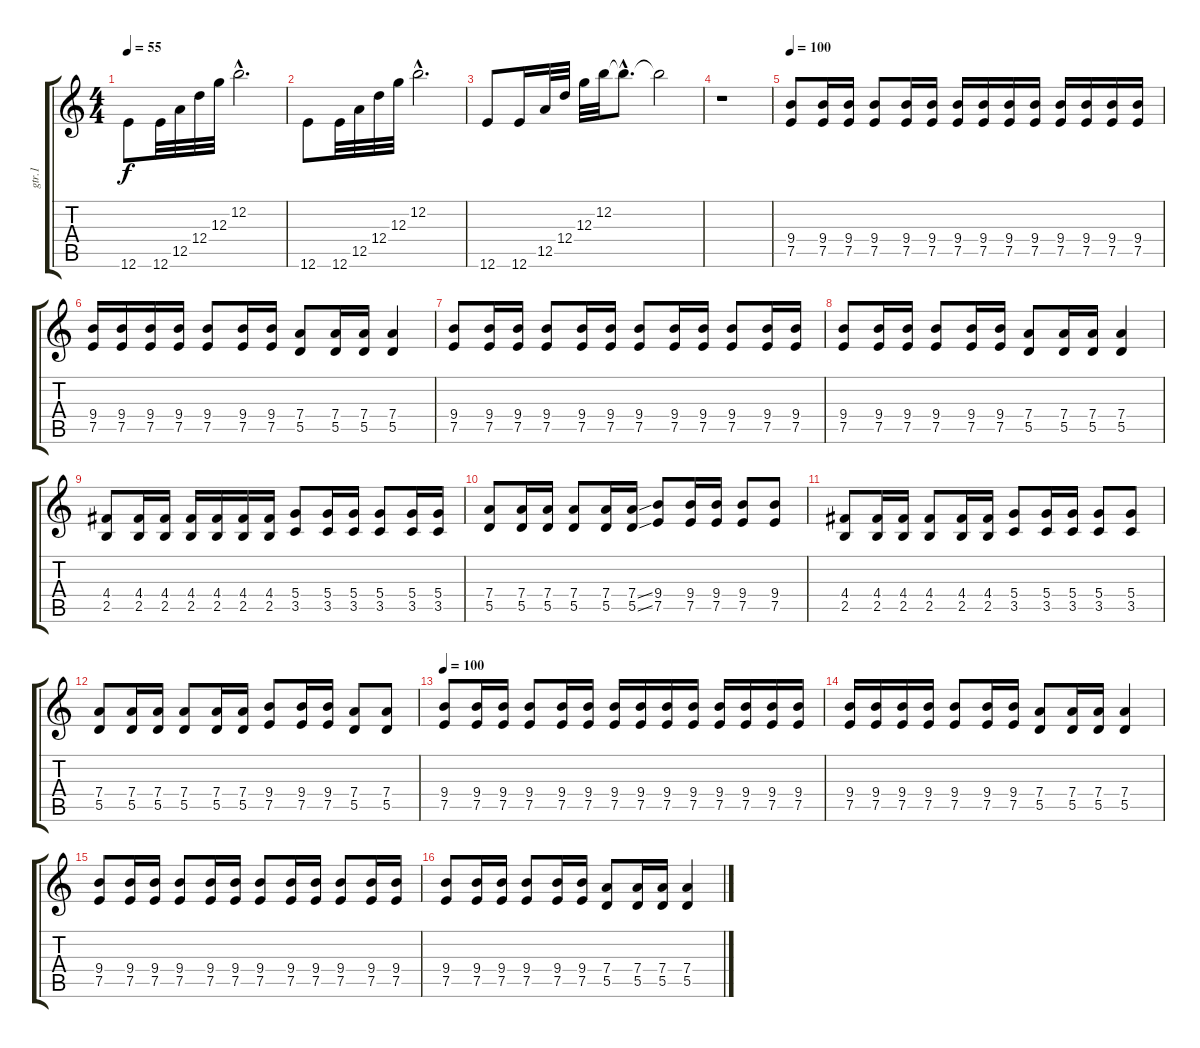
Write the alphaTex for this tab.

\track ("gtr.1" "gtr.1") {instrument electricguitarclean}
\staff {score tabs}
\tuning (E4 B3 G3 D3 A2 E2) {hide}
\ts (4 4)
\tempo 55
\clef g2
\ks c
12.6.8{dy f} 12.6.32 12.5.32 12.4.32 12.3.32 12.2{hac}.2{d} |
12.6.8 12.6.32 12.5.32 12.4.32 12.3.32 12.2{hac}.2{d} |
12.6.8 12.6.16 12.5.32 12.4.32 12.3.32 12.2.32 12.2{hac t}.8{d} 12.2{t}.2 |
r.1 |
\tempo 100
(9.4 7.5).8{instrument overdrivenguitar} (9.4 7.5).16 (9.4 7.5).16 (9.4 7.5).8 (9.4 7.5).16 (9.4 7.5).16 (9.4 7.5).16 (9.4 7.5).16 (9.4 7.5).16 (9.4 7.5).16 (9.4 7.5).16 (9.4 7.5).16 (9.4 7.5).16 (9.4 7.5).16 |
(9.4 7.5).16 (9.4 7.5).16 (9.4 7.5).16 (9.4 7.5).16 (9.4 7.5).8 (9.4 7.5).16 (9.4 7.5).16 (7.4 5.5).8 (7.4 5.5).16 (7.4 5.5).16 (7.4 5.5).4 |
(9.4 7.5).8 (9.4 7.5).16 (9.4 7.5).16 (9.4 7.5).8 (9.4 7.5).16 (9.4 7.5).16 (9.4 7.5).8 (9.4 7.5).16 (9.4 7.5).16 (9.4 7.5).8 (9.4 7.5).16 (9.4 7.5).16 |
(9.4 7.5).8 (9.4 7.5).16 (9.4 7.5).16 (9.4 7.5).8 (9.4 7.5).16 (9.4 7.5).16 (7.4 5.5).8 (7.4 5.5).16 (7.4 5.5).16 (7.4 5.5).4 |
(4.4 2.5).8 (4.4 2.5).16 (4.4 2.5).16 (4.4 2.5).16 (4.4 2.5).16 (4.4 2.5).16 (4.4 2.5).16 (5.4 3.5).8 (5.4 3.5).16 (5.4 3.5).16 (5.4 3.5).8 (5.4 3.5).16 (5.4 3.5).16 |
(7.4 5.5).8 (7.4 5.5).16 (7.4 5.5).16 (7.4 5.5).8 (7.4 5.5).16 (7.4{ss} 5.5{ss}).16 (9.4 7.5).8 (9.4 7.5).16 (9.4 7.5).16 (9.4 7.5).8 (9.4 7.5).8 |
(4.4 2.5).8 (4.4 2.5).16 (4.4 2.5).16 (4.4 2.5).8 (4.4 2.5).16 (4.4 2.5).16 (5.4 3.5).8 (5.4 3.5).16 (5.4 3.5).16 (5.4 3.5).8 (5.4 3.5).8 |
(7.4 5.5).8 (7.4 5.5).16 (7.4 5.5).16 (7.4 5.5).8 (7.4 5.5).16 (7.4 5.5).16 (9.4 7.5).8 (9.4 7.5).16 (9.4 7.5).16 (7.4 5.5).8 (7.4 5.5).8 |
\tempo 100
(9.4 7.5).8{instrument overdrivenguitar} (9.4 7.5).16 (9.4 7.5).16 (9.4 7.5).8 (9.4 7.5).16 (9.4 7.5).16 (9.4 7.5).16 (9.4 7.5).16 (9.4 7.5).16 (9.4 7.5).16 (9.4 7.5).16 (9.4 7.5).16 (9.4 7.5).16 (9.4 7.5).16 |
(9.4 7.5).16 (9.4 7.5).16 (9.4 7.5).16 (9.4 7.5).16 (9.4 7.5).8 (9.4 7.5).16 (9.4 7.5).16 (7.4 5.5).8 (7.4 5.5).16 (7.4 5.5).16 (7.4 5.5).4 |
(9.4 7.5).8 (9.4 7.5).16 (9.4 7.5).16 (9.4 7.5).8 (9.4 7.5).16 (9.4 7.5).16 (9.4 7.5).8 (9.4 7.5).16 (9.4 7.5).16 (9.4 7.5).8 (9.4 7.5).16 (9.4 7.5).16 |
(9.4 7.5).8 (9.4 7.5).16 (9.4 7.5).16 (9.4 7.5).8 (9.4 7.5).16 (9.4 7.5).16 (7.4 5.5).8 (7.4 5.5).16 (7.4 5.5).16 (7.4 5.5).4
